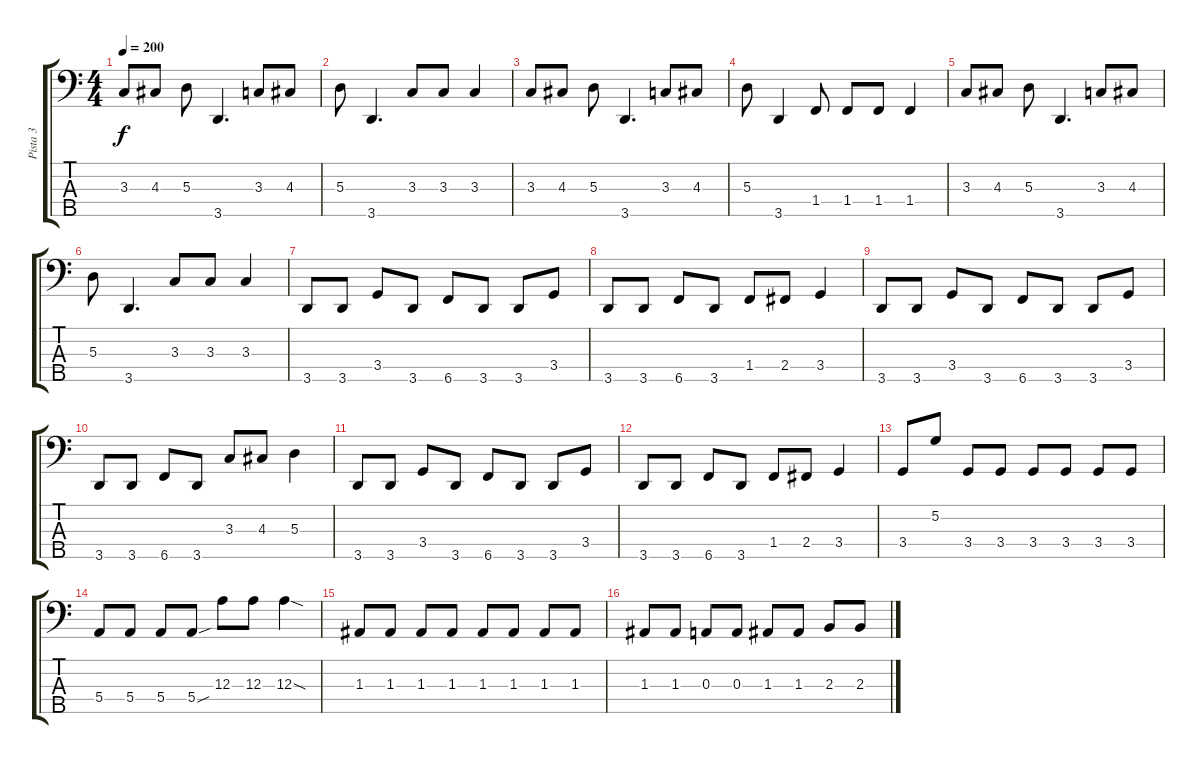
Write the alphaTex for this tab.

\track ("Pista 3" "Pista 3") {instrument electricbassfinger}
\staff {score tabs}
\tuning (G2 D2 A1 E1 B0) {hide}
\ts (4 4)
\tempo 200
\clef f4
\ks c
3.3.8{dy f} 4.3.8 5.3.8 3.5.4{d} 3.3.8 4.3.8 |
5.3.8 3.5.4{d} 3.3.8 3.3.8 3.3.4 |
3.3.8 4.3.8 5.3.8 3.5.4{d} 3.3.8 4.3.8 |
5.3.8 3.5.4 1.4.8 1.4.8 1.4.8 1.4.4 |
3.3.8 4.3.8 5.3.8 3.5.4{d} 3.3.8 4.3.8 |
5.3.8 3.5.4{d} 3.3.8 3.3.8 3.3.4 |
3.5.8 3.5.8 3.4.8 3.5.8 6.5.8 3.5.8 3.5.8 3.4.8 |
3.5.8 3.5.8 6.5.8 3.5.8 1.4.8 2.4.8 3.4.4 |
3.5.8 3.5.8 3.4.8 3.5.8 6.5.8 3.5.8 3.5.8 3.4.8 |
3.5.8 3.5.8 6.5.8 3.5.8 3.3.8 4.3.8 5.3.4 |
3.5.8 3.5.8 3.4.8 3.5.8 6.5.8 3.5.8 3.5.8 3.4.8 |
3.5.8 3.5.8 6.5.8 3.5.8 1.4.8 2.4.8 3.4.4 |
3.4.8 5.2.8 3.4.8 3.4.8 3.4.8 3.4.8 3.4.8 3.4.8 |
5.4.8 5.4.8 5.4.8 5.4{sou}.8 12.3.8 12.3.8 12.3{sod}.4 |
1.3.8 1.3.8 1.3.8 1.3.8 1.3.8 1.3.8 1.3.8 1.3.8 |
1.3.8 1.3.8 0.3.8 0.3.8 1.3.8 1.3.8 2.3.8 2.3.8
